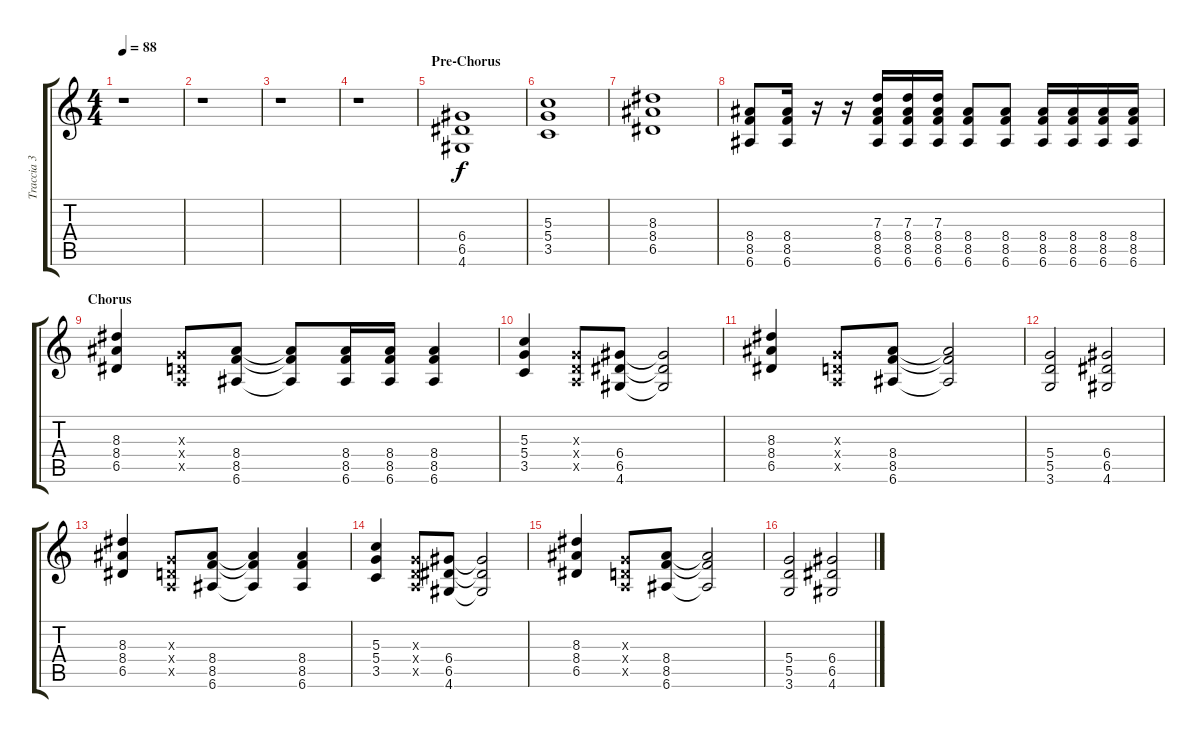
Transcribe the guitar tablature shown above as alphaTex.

\track ("Traccia 3" "Traccia 3") {instrument distortionguitar}
\staff {score tabs}
\tuning (E4 B3 G3 D3 A2 E2) {hide}
\ts (4 4)
\tempo 88
\clef g2
\ks c
r.1{dy f} |
r.1 |
r.1 |
r.1 |
\section ("" "Pre-Chorus")
(6.4 6.5 4.6).1 |
(5.3 5.4 3.5).1 |
(8.3 8.4 6.5).1 |
(8.4 8.5 6.6).8 (8.4 8.5 6.6).16 r.16 r.16 (7.3 8.4 8.5 6.6).16 (7.3 8.4 8.5 6.6).16 (7.3 8.4 8.5 6.6).16 (8.4 8.5 6.6).8 (8.4 8.5 6.6).8 (8.4 8.5 6.6).16 (8.4 8.5 6.6).16 (8.4 8.5 6.6).16 (8.4 8.5 6.6).16 |
\section ("" "Chorus")
(8.3 8.4 6.5).4 (0.3{x} 0.4{x} 0.5{x}).8 (8.4 8.5 6.6).8 (8.4{t} 8.5{t} 6.6{t}).8 (8.4 8.5 6.6).16 (8.4 8.5 6.6).16 (8.4 8.5 6.6).4 |
(5.3 5.4 3.5).4 (0.3{x} 0.4{x} 0.5{x}).8 (6.4 6.5 4.6).8 (6.4{t} 6.5{t} 4.6{t}).2 |
(8.3 8.4 6.5).4 (0.3{x} 0.4{x} 0.5{x}).8 (8.4 8.5 6.6).8 (8.4{t} 8.5{t} 6.6{t}).2 |
(5.4 5.5 3.6).2 (6.4 6.5 4.6).2 |
(8.3 8.4 6.5).4 (0.3{x} 0.4{x} 0.5{x}).8 (8.4 8.5 6.6).8 (8.4{t} 8.5{t} 6.6{t}).4 (8.4 8.5 6.6).4 |
(5.3 5.4 3.5).4 (0.3{x} 0.4{x} 0.5{x}).8 (6.4 6.5 4.6).8 (6.4{t} 6.5{t} 4.6{t}).2 |
(8.3 8.4 6.5).4 (0.3{x} 0.4{x} 0.5{x}).8 (8.4 8.5 6.6).8 (8.4{t} 8.5{t} 6.6{t}).2 |
(5.4 5.5 3.6).2 (6.4 6.5 4.6).2
